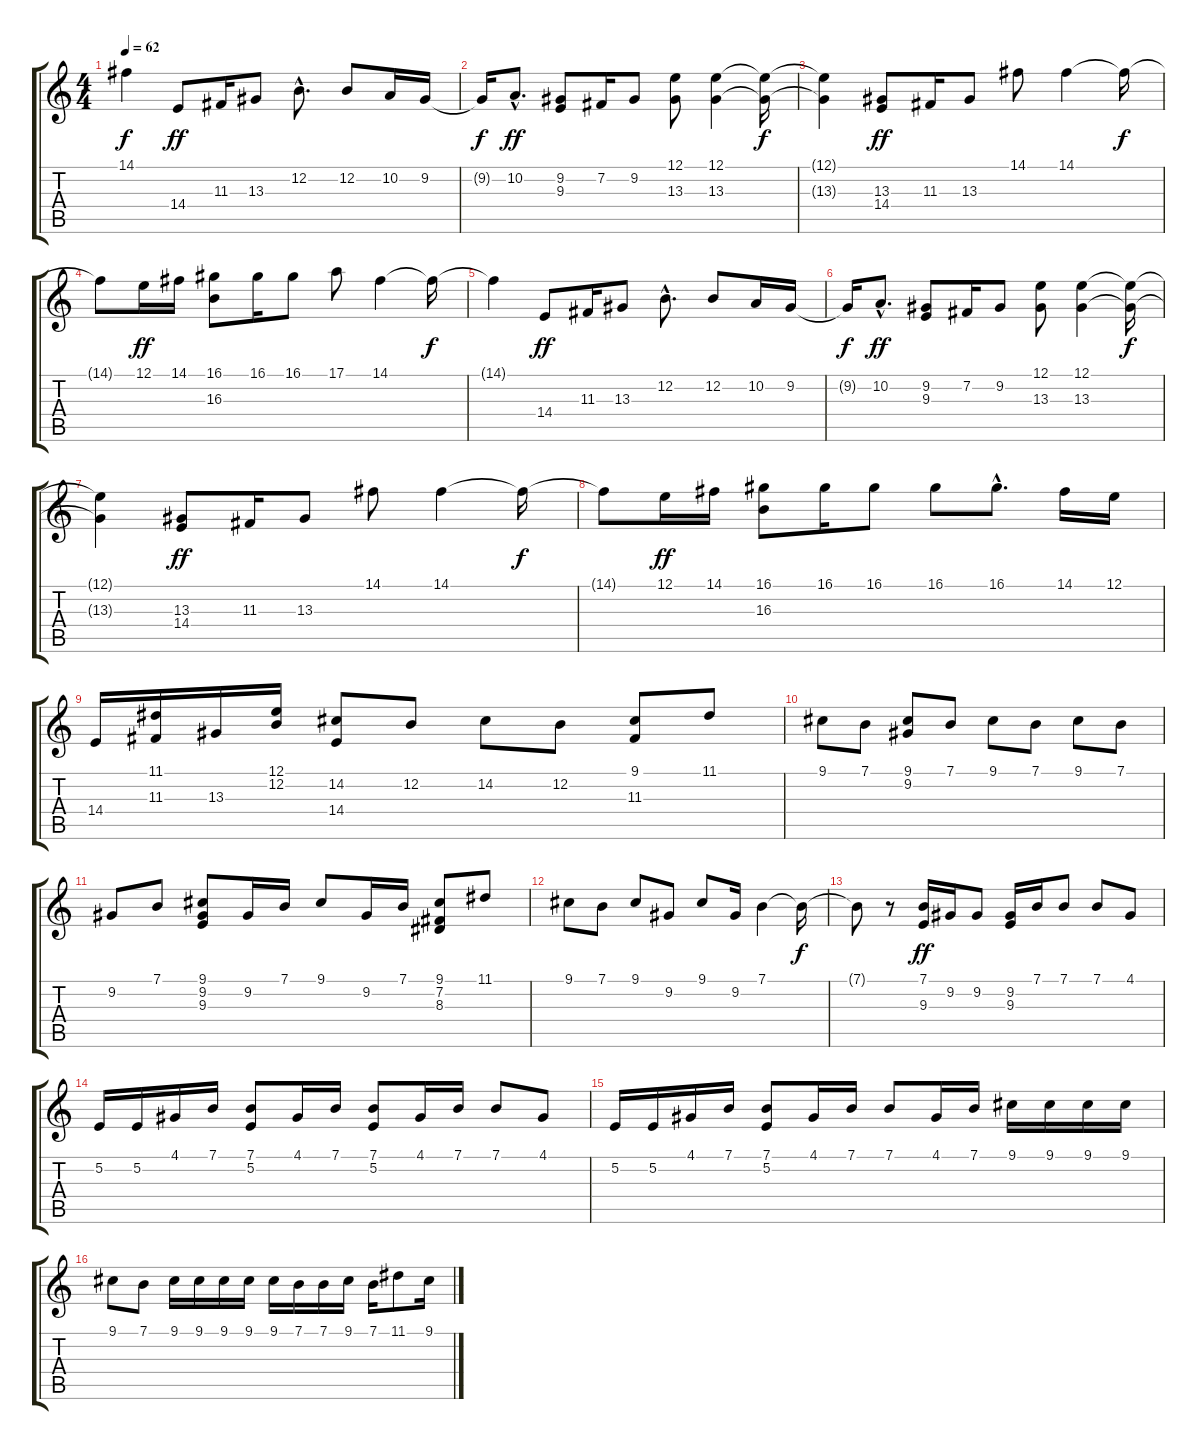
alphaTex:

\track "" {instrument electricpiano2}
\staff {score tabs}
\tuning (E4 B3 G3 D3 A2 E2) {hide}
\ts (4 4)
\tempo 62
\clef g2
\ks c
14.1{t}.4{dy f} 14.4.8{dy ff} 11.3.16 13.3.8 12.2{hac}.8{d} 12.2.8 10.2.16 9.2.16 |
9.2{t}.16{dy f} 10.2{hac}.8{d dy ff} (9.2 9.3).8 7.2.16 9.2.8 (12.1 13.3).8 (12.1 13.3).4 (12.1{t} 13.3{t}).16{dy f} |
(12.1{t} 13.3{t}).4 (13.3 14.4).8{dy ff} 11.3.16 13.3.8 14.1.8 14.1.4 14.1{t}.16{dy f} |
14.1{t}.8 12.1.16{dy ff} 14.1.16 (16.1 16.3).8 16.1.16 16.1.8 17.1.8 14.1.4 14.1{t}.16{dy f} |
14.1{t}.4 14.4.8{dy ff} 11.3.16 13.3.8 12.2{hac}.8{d} 12.2.8 10.2.16 9.2.16 |
9.2{t}.16{dy f} 10.2{hac}.8{d dy ff} (9.2 9.3).8 7.2.16 9.2.8 (12.1 13.3).8 (12.1 13.3).4 (12.1{t} 13.3{t}).16{dy f} |
(12.1{t} 13.3{t}).4 (13.3 14.4).8{dy ff} 11.3.16 13.3.8 14.1.8 14.1.4 14.1{t}.16{dy f} |
14.1{t}.8 12.1.16{dy ff} 14.1.16 (16.1 16.3).8 16.1.16 16.1.8 16.1.8 16.1{hac}.8{d} 14.1.16 12.1.16 |
14.4.16 (11.1 11.3).16 13.3.16 (12.1 12.2).16 (14.2 14.4).8 12.2.8 14.2.8 12.2.8 (9.1 11.3).8 11.1.8 |
9.1.8 7.1.8 (9.1 9.2).8 7.1.8 9.1.8 7.1.8 9.1.8 7.1.8 |
9.2.8 7.1.8 (9.1 9.2 9.3).8 9.2.16 7.1.16 9.1.8 9.2.16 7.1.16 (9.1 7.2 8.3).8 11.1.8 |
9.1.8 7.1.8 9.1.8 9.2.8 9.1.8 9.2.16 7.1.4 7.1{t}.16{dy f} |
7.1{t}.8 r.8 (7.1 9.3).16{dy ff} 9.2.16 9.2.8 (9.2 9.3).16 7.1.16 7.1.8 7.1.8 4.1.8 |
5.2.16 5.2.16 4.1.16 7.1.16 (7.1 5.2).8 4.1.16 7.1.16 (7.1 5.2).8 4.1.16 7.1.16 7.1.8 4.1.8 |
5.2.16 5.2.16 4.1.16 7.1.16 (7.1 5.2).8 4.1.16 7.1.16 7.1.8 4.1.16 7.1.16 9.1.16 9.1.16 9.1.16 9.1.16 |
9.1.8 7.1.8 9.1.16 9.1.16 9.1.16 9.1.16 9.1.16 7.1.16 7.1.16 9.1.16 7.1.16 11.1.8 9.1.16
